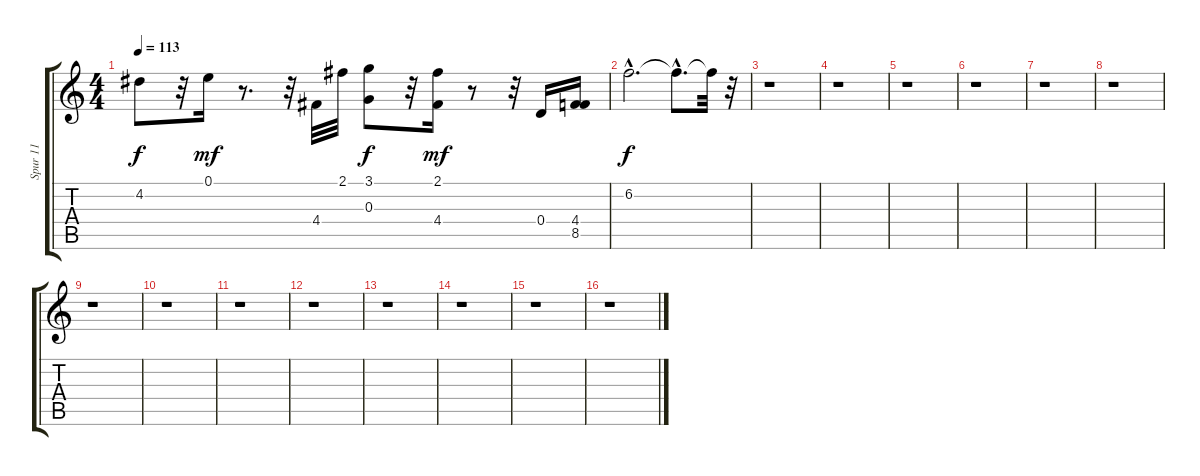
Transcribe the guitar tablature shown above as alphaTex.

\track ("Spur 11" "Spur 11") {instrument acousticguitarnylon}
\staff {score tabs}
\tuning (E4 B3 G3 D3 A2 E2) {hide}
\ts (4 4)
\tempo 113
\clef g2
\ks c
4.2.8{dy f} r.32 0.1.16{dy mf} r.8{d} r.32 4.4.32 2.1.32 (3.1 0.3).8{dy f} r.32 (2.1 4.4).16{dy mf} r.8 r.32 0.4.16 (4.4 8.5).16 |
6.2{hac}.2{d dy f} 6.2{hac t}.8{d} 6.2{t}.32 r.32 |
r.1 |
r.1 |
r.1 |
r.1 |
r.1 |
r.1 |
r.1 |
r.1 |
r.1 |
r.1 |
r.1 |
r.1 |
r.1 |
r.1
